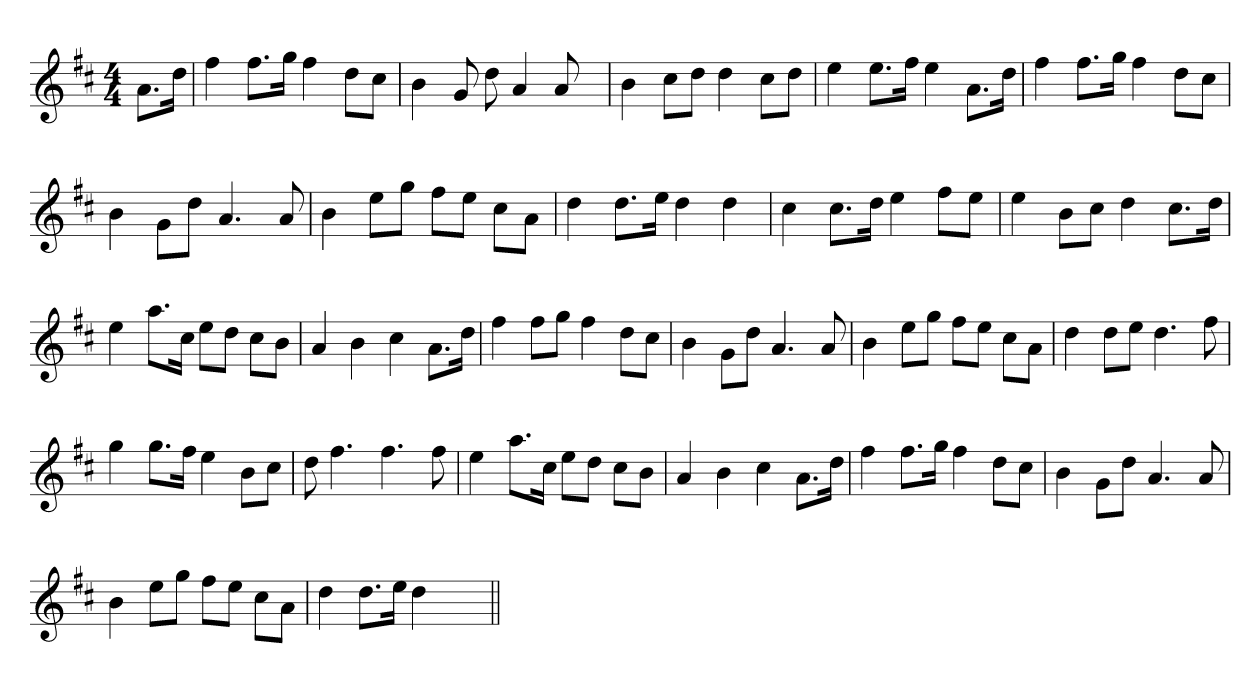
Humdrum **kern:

**kern
*part1
*staff1
*clefG2
*k[f#c#]
*D:
*M4/4
=1
8.aL
16ddJk
=
4ff#
8.ff#L
16ggJk
4ff#
8ddL
8cc#J
=
4b
8g
8dd
4a
8a
8ryy
=
4b
8cc#L
8ddJ
4dd
8cc#L
8ddJ
=
4ee
8.eeL
16ff#Jk
4ee
8.aL
16ddJk
=
4ff#
8.ff#L
16ggJk
4ff#
8ddL
8cc#J
=
4b
8gL
8ddJ
4.a
8a
=
4b
8eeL
8ggJ
8ff#L
8eeJ
8cc#L
8aJ
=
4dd
8.ddL
16eeJk
4dd
4dd
=
4cc#
8.cc#L
16ddJk
4ee
8ff#L
8eeJ
=
4ee
8bL
8cc#J
4dd
8.cc#L
16ddJk
=
4ee
8.aaL
16cc#Jk
8eeL
8ddJ
8cc#L
8bJ
=
4a
4b
4cc#
8.aL
16ddJk
=
4ff#
8ff#L
8ggJ
4ff#
8ddL
8cc#J
=
4b
8gL
8ddJ
4.a
8a
=
4b
8eeL
8ggJ
8ff#L
8eeJ
8cc#L
8aJ
=
4dd
8ddL
8eeJ
4.dd
8ff#
=
4gg
8.ggL
16ff#Jk
4ee
8bL
8cc#J
=
8dd
4.ff#
4.ff#
8ff#
=
4ee
8.aaL
16cc#Jk
8eeL
8ddJ
8cc#L
8bJ
=
4a
4b
4cc#
8.aL
16ddJk
=
4ff#
8.ff#L
16ggJk
4ff#
8ddL
8cc#J
=
4b
8gL
8ddJ
4.a
8a
=
4b
8eeL
8ggJ
8ff#L
8eeJ
8cc#L
8aJ
=
4dd
8.ddL
16eeJk
4dd
4ryy
=||
*-
